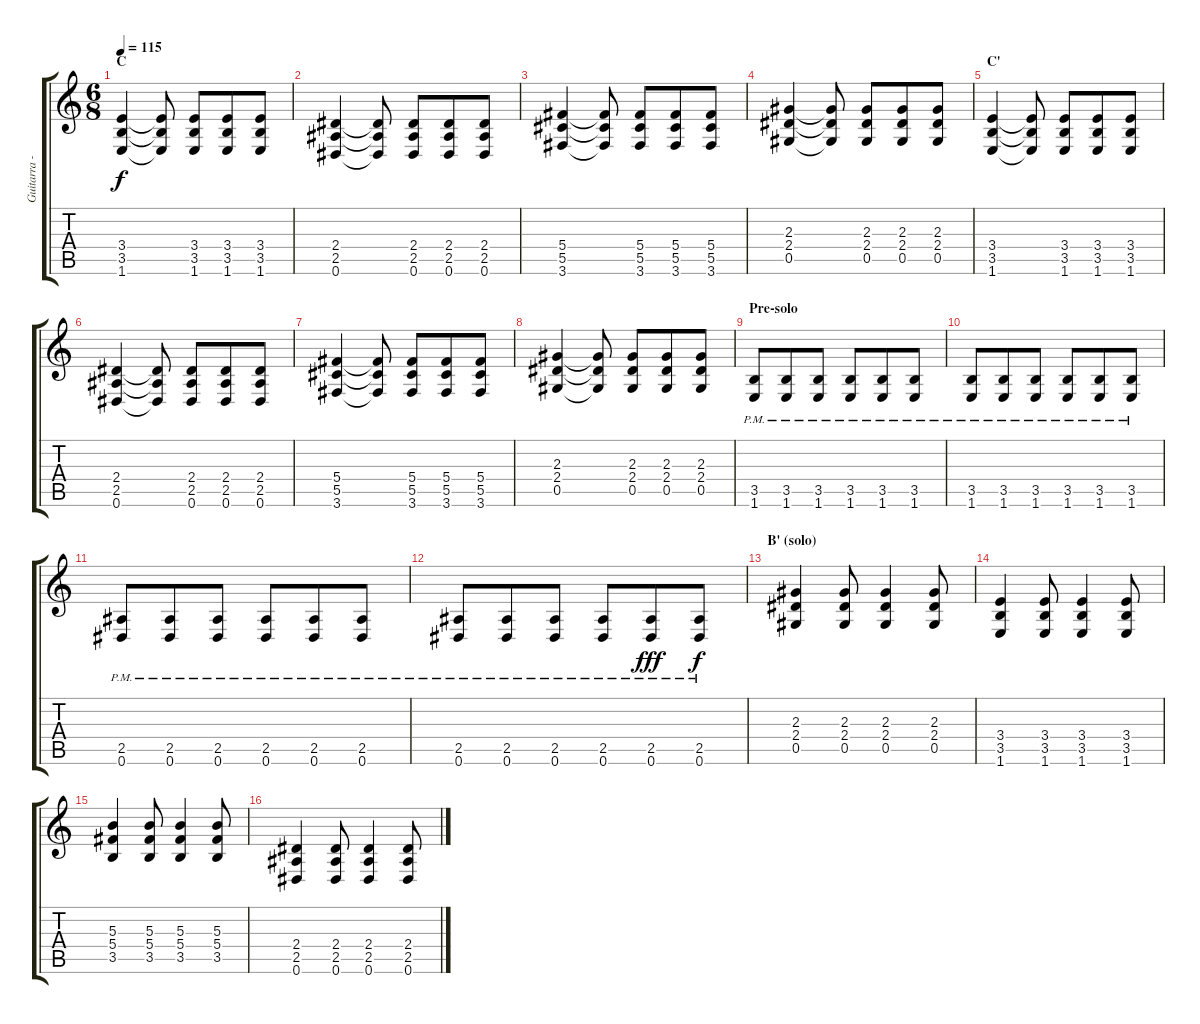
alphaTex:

\track ("Guitarra - Daron Malakian" "Guitarra -") {instrument electricguitarclean}
\staff {score tabs}
\tuning (Eb4 Bb3 Gb3 Db3 Ab2 Eb2) {hide}
\ts (6 8)
\section ("" "C")
\tempo 115
\clef g2
\ks c
(3.4 3.5 1.6).4{dy f instrument distortionguitar} (3.4{t} 3.5{t} 1.6{t}).8 (3.4 3.5 1.6).8 (3.4 3.5 1.6).8 (3.4 3.5 1.6).8 |
(2.4 2.5 0.6).4 (2.4{t} 2.5{t} 0.6{t}).8 (2.4 2.5 0.6).8 (2.4 2.5 0.6).8 (2.4 2.5 0.6).8 |
(5.4 5.5 3.6).4 (5.4{t} 5.5{t} 3.6{t}).8 (5.4 5.5 3.6).8 (5.4 5.5 3.6).8 (5.4 5.5 3.6).8 |
(2.3 2.4 0.5).4 (2.3{t} 2.4{t} 0.5{t}).8 (2.3 2.4 0.5).8 (2.3 2.4 0.5).8 (2.3 2.4 0.5).8 |
\section ("" "C'")
(3.4 3.5 1.6).4 (3.4{t} 3.5{t} 1.6{t}).8 (3.4 3.5 1.6).8 (3.4 3.5 1.6).8 (3.4 3.5 1.6).8 |
(2.4 2.5 0.6).4 (2.4{t} 2.5{t} 0.6{t}).8 (2.4 2.5 0.6).8 (2.4 2.5 0.6).8 (2.4 2.5 0.6).8 |
(5.4 5.5 3.6).4 (5.4{t} 5.5{t} 3.6{t}).8 (5.4 5.5 3.6).8 (5.4 5.5 3.6).8 (5.4 5.5 3.6).8 |
(2.3 2.4 0.5).4 (2.3{t} 2.4{t} 0.5{t}).8 (2.3 2.4 0.5).8 (2.3 2.4 0.5).8 (2.3 2.4 0.5).8 |
\section ("" "Pre-solo")
(3.5{pm} 1.6{pm}).8 (3.5{pm} 1.6{pm}).8 (3.5{pm} 1.6{pm}).8 (3.5{pm} 1.6{pm}).8 (3.5{pm} 1.6{pm}).8 (3.5{pm} 1.6{pm}).8 |
(3.5{pm} 1.6{pm}).8 (3.5{pm} 1.6{pm}).8 (3.5{pm} 1.6{pm}).8 (3.5{pm} 1.6{pm}).8 (3.5{pm} 1.6{pm}).8 (3.5{pm} 1.6{pm}).8 |
(2.5{pm} 0.6{pm}).8 (2.5{pm} 0.6{pm}).8 (2.5{pm} 0.6{pm}).8 (2.5{pm} 0.6{pm}).8 (2.5{pm} 0.6{pm}).8 (2.5{pm} 0.6{pm}).8 |
(2.5{pm} 0.6{pm}).8 (2.5{pm} 0.6{pm}).8 (2.5{pm} 0.6{pm}).8 (2.5{pm} 0.6{pm}).8 (2.5{pm} 0.6{pm}).8{dy fff} (2.5{pm} 0.6{pm}).8{dy f} |
\section ("" "B' (solo)")
(2.3 2.4 0.5).4 (2.3 2.4 0.5).8 (2.3 2.4 0.5).4 (2.3 2.4 0.5).8 |
(3.4 3.5 1.6).4 (3.4 3.5 1.6).8 (3.4 3.5 1.6).4 (3.4 3.5 1.6).8 |
(5.3 5.4 3.5).4 (5.3 5.4 3.5).8 (5.3 5.4 3.5).4 (5.3 5.4 3.5).8 |
(2.4 2.5 0.6).4 (2.4 2.5 0.6).8 (2.4 2.5 0.6).4 (2.4 2.5 0.6).8
